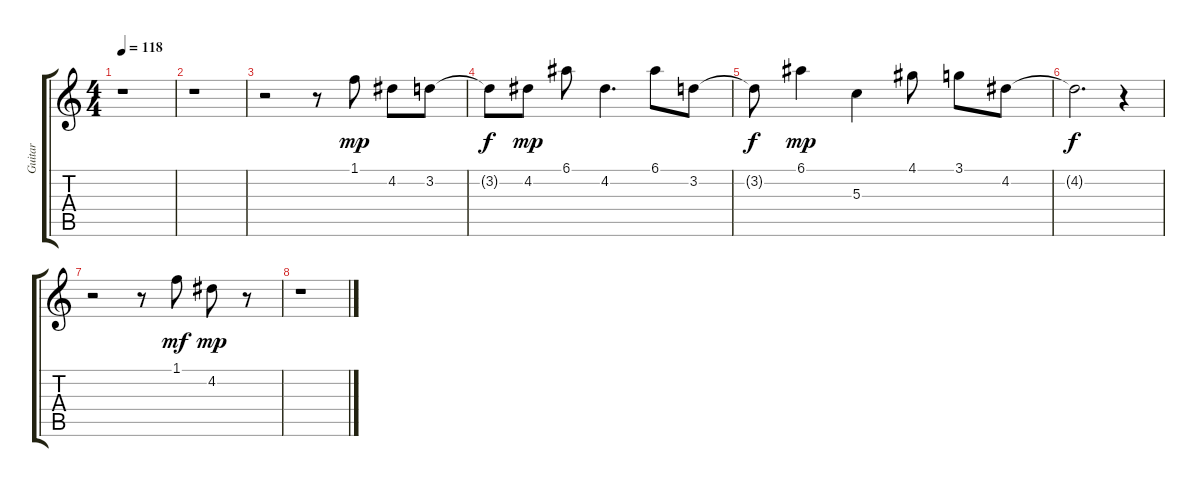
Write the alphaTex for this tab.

\track ("Guitar" "Guitar") {instrument electricguitarclean}
\staff {score tabs}
\tuning (E4 B3 G3 D3 A2 E2) {hide}
\ts (4 4)
\tempo 118
\clef g2
\ks c
r.1{dy mp} |
r.1 |
r.2 r.8 1.1.8 4.2.8 3.2.8 |
3.2{t}.8{dy f} 4.2.8{dy mp} 6.1.8 4.2.4{d} 6.1.8 3.2.8 |
3.2{t}.8{dy f} 6.1.4{dy mp} 5.3.4 4.1.8 3.1.8 4.2.8 |
4.2{t}.2{d dy f} r.4 |
r.2 r.8 1.1.8{dy mf} 4.2.8{dy mp} r.8 |
r.1
